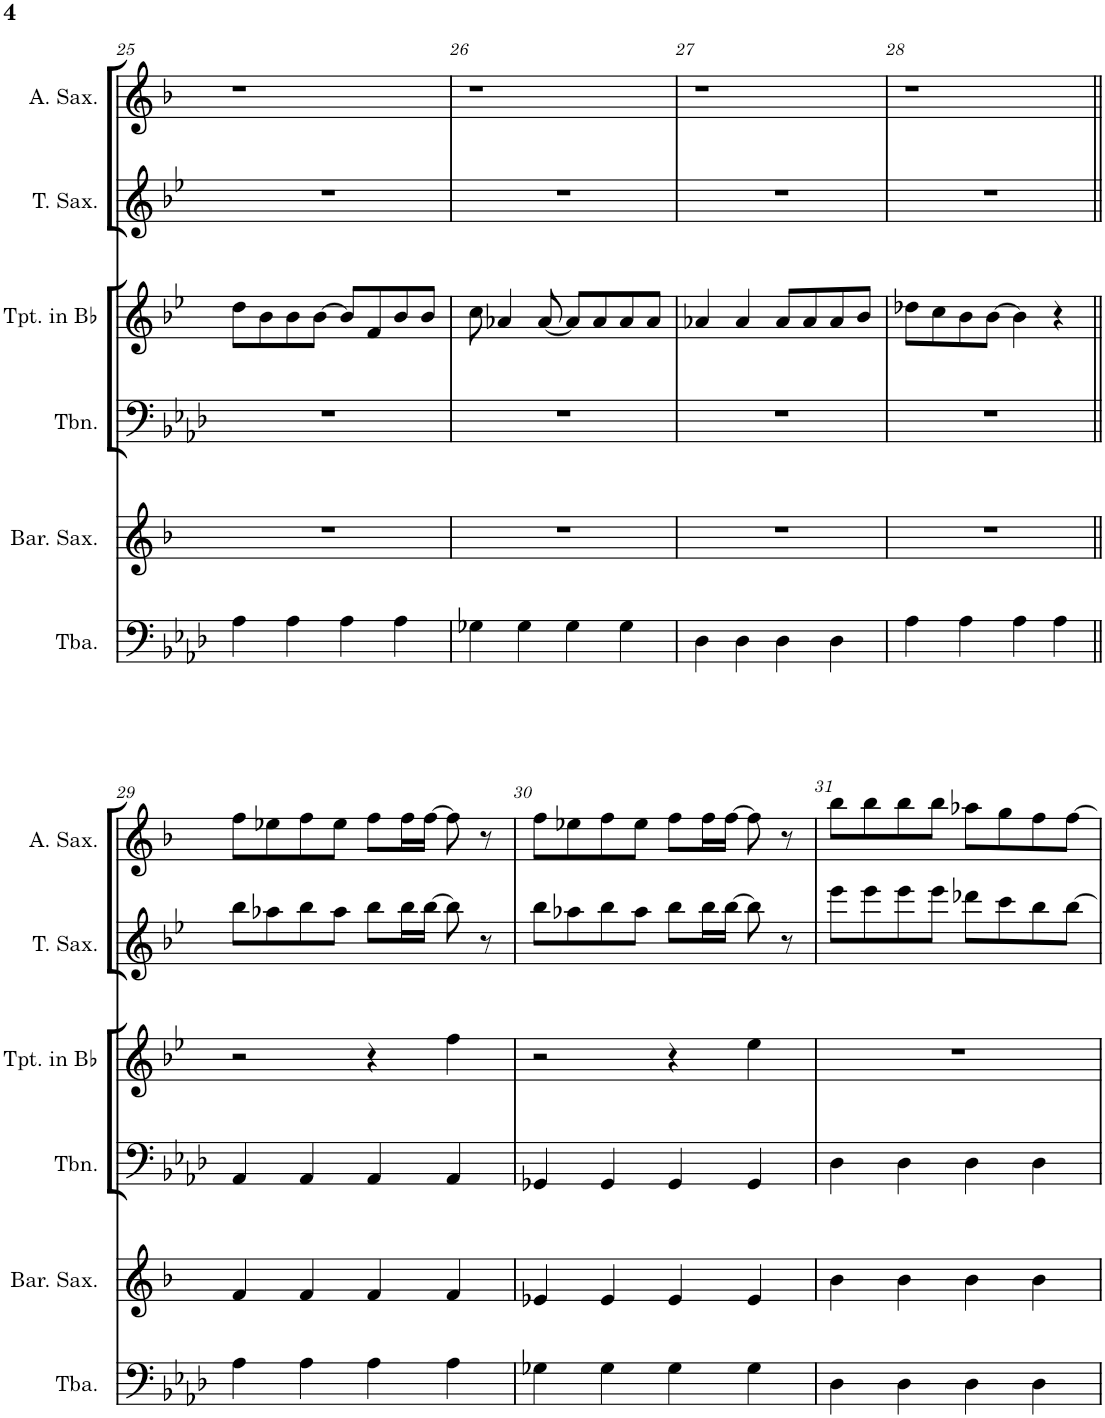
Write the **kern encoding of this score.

**kern	**kern	**kern	**kern	**kern	**kern
*part6	*part5	*part4	*part3	*part2	*part1
*staff6	*staff5	*staff4	*staff3	*staff2	*staff1
*I"Tuba	*I"Baritone Saxophone	*I"Trombone	*I"Trumpet in Bb	*I"Tenor Saxophone	*I"Alto Saxophone
*I'Tba.	*I'Bar. Sax.	*I'Tbn.	*I'Tpt. in Bb	*I'T. Sax.	*I'A. Sax.
!!LO:PB:g=z
*clefF4	*clefG2	*clefF4	*clefG2	*clefG2	*clefG2
*	*Trd12c21	*	*Trd1c2	*Trd8c14	*Trd5c9
*k[b-e-a-d-]	*k[b-]	*k[b-e-a-d-]	*k[b-e-]	*k[b-e-]	*k[b-]
*M4/4	*M4/4	*M4/4	*M4/4	*M4/4	*M4/4
=25	=25	=25	=25	=25	=25
4A-\	1r	1r	8dd\L	1r	1r
.	.	.	8b-\	.	.
4A-\	.	.	8b-\	.	.
.	.	.	[8b-\J	.	.
4A-\	.	.	8b-/L]	.	.
.	.	.	8f/	.	.
4A-\	.	.	8b-/	.	.
.	.	.	8b-/J	.	.
=26	=26	=26	=26	=26	=26
4G-X\	1r	1r	8cc\	1r	1r
.	.	.	4a-X/	.	.
4G-\	.	.	.	.	.
.	.	.	[8a-/	.	.
4G-\	.	.	8a-/L]	.	.
.	.	.	8a-/	.	.
4G-\	.	.	8a-/	.	.
.	.	.	8a-/J	.	.
=27	=27	=27	=27	=27	=27
4D-\	1r	1r	4a-X/	1r	1r
4D-\	.	.	4a-/	.	.
4D-\	.	.	8a-/L	.	.
.	.	.	8a-/	.	.
4D-\	.	.	8a-/	.	.
.	.	.	8b-/J	.	.
=28	=28	=28	=28	=28	=28
4A-\	1r	1r	8dd-X\L	1r	1r
.	.	.	8cc\	.	.
4A-\	.	.	8b-\	.	.
.	.	.	[8b-\J	.	.
4A-\	.	.	4b-\]	.	.
4A-\	.	.	4r	.	.
!!LO:LB:g=z
=29||	=29||	=29||	=29||	=29||	=29||
4A-\	4f/	4AA-/	2r	8bb-\L	8ff\L
.	.	.	.	8aa-X\	8ee-X\
4A-\	4f/	4AA-/	.	8bb-\	8ff\
.	.	.	.	8aa-\J	8ee-\J
4A-\	4f/	4AA-/	4r	8bb-\L	8ff\L
.	.	.	.	16bb-\L	16ff\L
.	.	.	.	[16bb-\JJ	[16ff\JJ
4A-\	4f/	4AA-/	4ff\	8bb-\]	8ff\]
.	.	.	.	8r	8r
=30	=30	=30	=30	=30	=30
4G-X\	4e-X/	4GG-X/	2r	8bb-\L	8ff\L
.	.	.	.	8aa-X\	8ee-X\
4G-\	4e-/	4GG-/	.	8bb-\	8ff\
.	.	.	.	8aa-\J	8ee-\J
4G-\	4e-/	4GG-/	4r	8bb-\L	8ff\L
.	.	.	.	16bb-\L	16ff\L
.	.	.	.	[16bb-\JJ	[16ff\JJ
4G-\	4e-/	4GG-/	4ee-\	8bb-\]	8ff\]
.	.	.	.	8r	8r
=31	=31	=31	=31	=31	=31
4D-\	4b-\	4D-\	1r	8eee-\L	8bb-\L
.	.	.	.	8eee-\	8bb-\
4D-\	4b-\	4D-\	.	8eee-\	8bb-\
.	.	.	.	8eee-\J	8bb-\J
4D-\	4b-\	4D-\	.	8ddd-X\L	8aa-X\L
.	.	.	.	8ccc\	8gg\
4D-\	4b-\	4D-\	.	8bb-\	8ff\
.	.	.	.	[8bb-\J	[8ff\J
=	=	=	=	=	=
*-	*-	*-	*-	*-	*-
